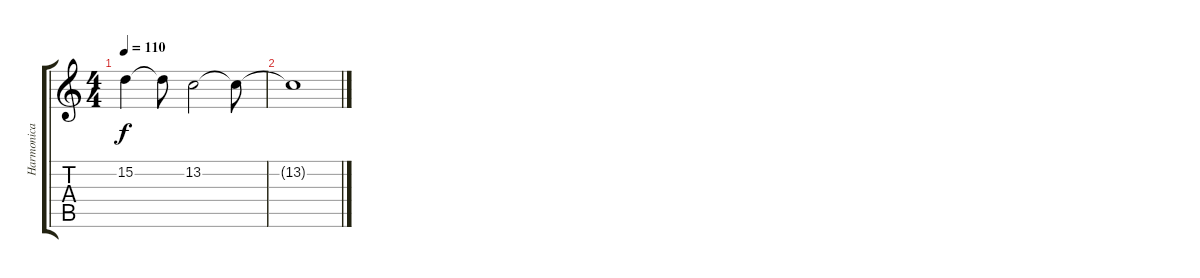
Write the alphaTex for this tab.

\track ("Harmonica" "Harmonica") {instrument harmonica}
\staff {score tabs}
\tuning (E4 B3 G3 D3 A2 E2) {hide}
\ts (4 4)
\tempo 110
\clef g2
\ks c
15.2.4{dy f} 15.2{t}.8 13.2.2 13.2{t}.8 |
13.2{t}.1{volume 4}
